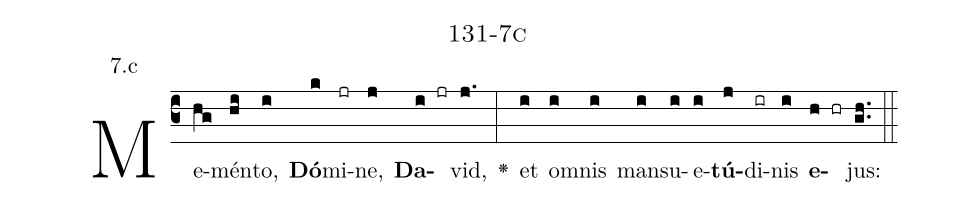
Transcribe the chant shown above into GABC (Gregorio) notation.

name: 131-7c;
annotation: 7.c;
%%
(c3)Me(hg)mén(hi)to,(i) <b>Dó</b>(k)mi(jr)ne,(j) <b>Da</b>(i jr)vid,(j.) <v>\greheightstar</v>(:) et(i) om(i)nis(i) man(i)su(i)e(i)<b>tú</b>(j)di(ir)nis(i) <b>e</b>(h hr)jus:(gh..) (::)


%E(i) u(i) o(j) u(i) a(h) e.(gh..) (::)
